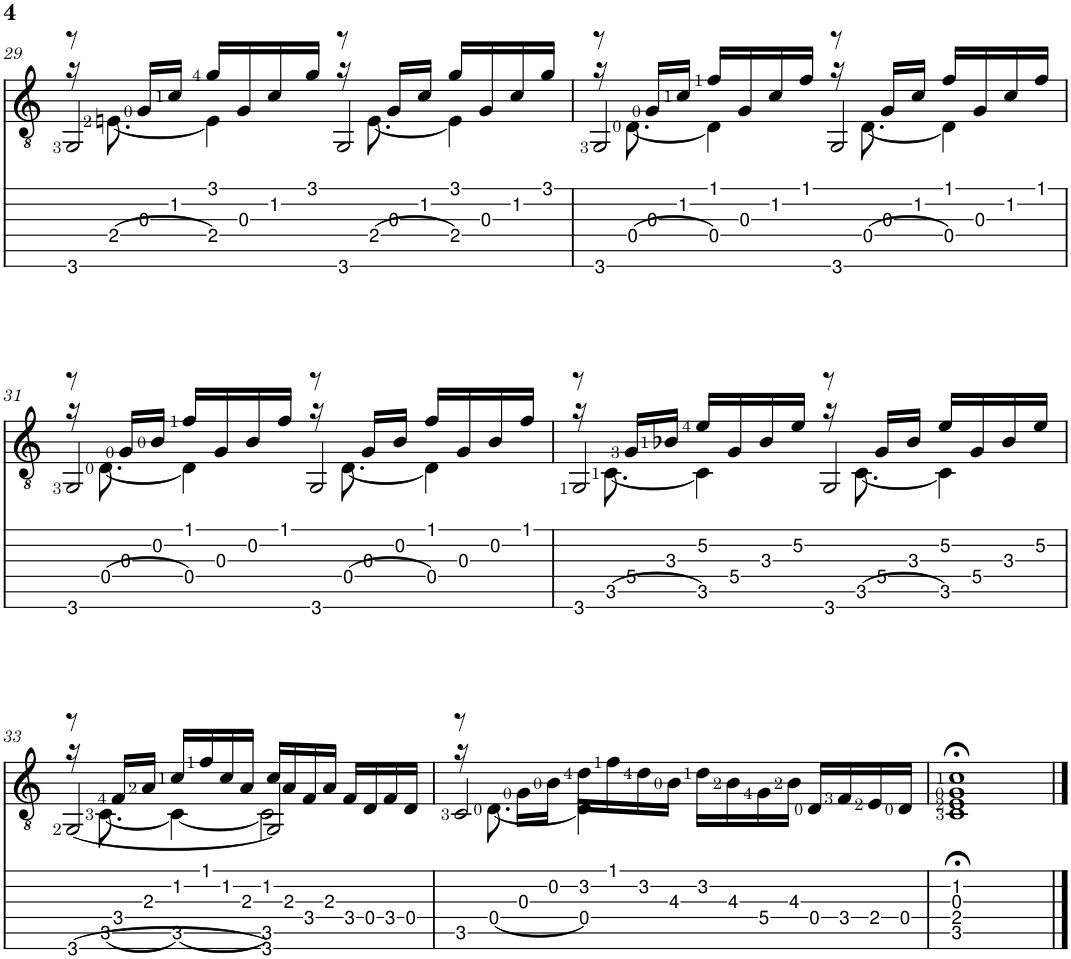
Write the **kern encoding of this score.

**kern	**kern
*part1	*part1
*staff2	*staff1
*I"Classical Guitar	*
!!LO:PB:g=z
*	*clefGv2
*k[]	*k[]
*C:	*C:
*M4/4	*M4/4
*met(c)	*met(c)
=29	=29
*^	*^
*	*^	*	*^
8r	16r	2GG	8r	16r	2GG/
.	[>8.En	.	.	[<8.En\	.
16GLL	.	.	16G/LL	.	.
16cJJ	.	.	16c/JJ	.	.
16gLL	4E]	.	16g/LL	4E\]	.
16GJ	.	.	16G/	.	.
16cL	.	.	16c/	.	.
16gJJ	.	.	16g/JJ	.	.
8r	16r	2GG	8r	16r	2GG/
.	[>8.E	.	.	[<8.E\	.
16GLL	.	.	16G/LL	.	.
16cJJ	.	.	16c/JJ	.	.
16gLL	4E]	.	16g/LL	4E\]	.
16GJ	.	.	16G/	.	.
16cL	.	.	16c/	.	.
16gJJ	.	.	16g/JJ	.	.
=30	=30	=30	=30	=30	=30
8r	16r	2GG	8r	16r	2GG/
.	[>8.D	.	.	[<8.D\	.
16GLL	.	.	16G/LL	.	.
16cJJ	.	.	16c/JJ	.	.
16fLL	4D]	.	16f/LL	4D\]	.
16GJ	.	.	16G/	.	.
16cL	.	.	16c/	.	.
16fJJ	.	.	16f/JJ	.	.
8r	16r	2GG	8r	16r	2GG/
.	[>8.D	.	.	[<8.D\	.
16GLL	.	.	16G/LL	.	.
16cJJ	.	.	16c/JJ	.	.
16fLL	4D]	.	16f/LL	4D\]	.
16GJ	.	.	16G/	.	.
16cL	.	.	16c/	.	.
16fJJ	.	.	16f/JJ	.	.
!!LO:LB:g=z	!!	!!
=31	=31	=31	=31	=31	=31
8r	16r	2GG	8r	16r	2GG/
.	[>8.D	.	.	[<8.D\	.
16GLL	.	.	16G/LL	.	.
16BJJ	.	.	16B/JJ	.	.
16fLL	4D]	.	16f/LL	4D\]	.
16GJ	.	.	16G/	.	.
16BL	.	.	16B/	.	.
16fJJ	.	.	16f/JJ	.	.
8r	16r	2GG	8r	16r	2GG/
.	[>8.D	.	.	[<8.D\	.
16GLL	.	.	16G/LL	.	.
16BJJ	.	.	16B/JJ	.	.
16fLL	4D]	.	16f/LL	4D\]	.
16GJ	.	.	16G/	.	.
16BL	.	.	16B/	.	.
16fJJ	.	.	16f/JJ	.	.
=32	=32	=32	=32	=32	=32
8r	16r	2GG	8r	16r	2GG/
.	[>8.C	.	.	[<8.C\	.
16GLL	.	.	16G/LL	.	.
16B-XJJ	.	.	16B-X/JJ	.	.
16eLL	4C]	.	16e/LL	4C\]	.
16GJ	.	.	16G/	.	.
16B-L	.	.	16B-/	.	.
16eJJ	.	.	16e/JJ	.	.
8r	16r	2GG	8r	16r	2GG/
.	[>8.C	.	.	[<8.C\	.
16GLL	.	.	16G/LL	.	.
16B-JJ	.	.	16B-/JJ	.	.
16eLL	4C]	.	16e/LL	4C\]	.
16GJ	.	.	16G/	.	.
16B-L	.	.	16B-/	.	.
16eJJ	.	.	16e/JJ	.	.
!!LO:LB:g=z	!!	!!
=33	=33	=33	=33	=33	=33
8r	16r	[2GG	8r	16r	[<2GG/
.	[8.C	.	.	[<8.C\	.
16FLL	.	.	16F/LL	.	.
16AJJ	.	.	16A/JJ	.	.
16cLL	4C_	.	16c/LL	4C\_	.
16fJ	.	.	16f/	.	.
16cL	.	.	16c/	.	.
16AJJ	.	.	16A/JJ	.	.
16cLL	2C]	2GG]	16c/LL	2C\]	2GG/]
16AJ	.	.	16A/	.	.
16FL	.	.	16F/	.	.
16AJJ	.	.	16A/JJ	.	.
16FLL	.	.	16F/LL	.	.
16DJ	.	.	16D/	.	.
16FL	.	.	16F/	.	.
16DJJ	.	.	16D/JJ	.	.
=34	=34	=34	=34	=34	=34
8r	16r	2C	8r	16r	2C/
.	[8.D	.	.	[<8.D\	.
16GLL	.	.	16G\LL	.	.
16BJJ	.	.	16B\JJ	.	.
16dLL	4D]	.	16d\LL	4D\]	.
16fJ	.	.	16f\	.	.
16dL	.	.	16d\	.	.
16BJJ	.	.	16B\JJ	.	.
16dLL	2r	2r	16d\LL	2ryy	2ryy
16BJ	.	.	16B\	.	.
16GL	.	.	16G\	.	.
16BJJ	.	.	16B\JJ	.	.
16DLL	.	.	16D/LL	.	.
16FJ	.	.	16F/	.	.
16EL	.	.	16E/	.	.
16DJJ	.	.	16D/JJ	.	.
*	*v	*v	*	*	*
*	*	*	*v	*v
=35	=35	=35	=35
1E;< 1G;< 1c;<	1C	1E;< 1G;< 1c;<	1C
*v	*v	*	*
*	*v	*v
==	==
*-	*-
